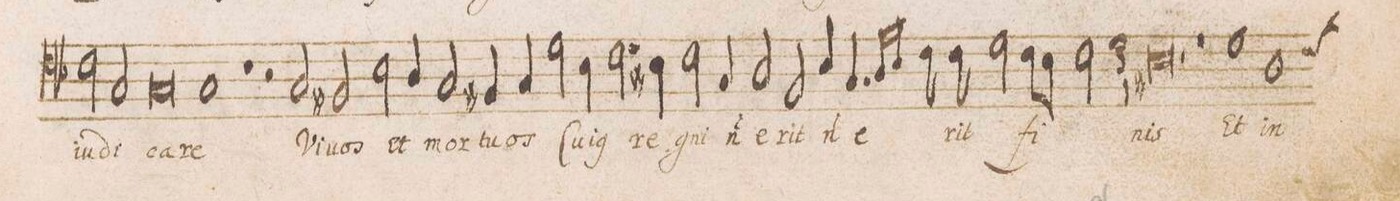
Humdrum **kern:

**kern	**text
*I"ALTVS	*
*clefC4	*
*k[b-]	*
*met(C|)	*
*M2/1	*
=116-	=116-
2c\	iu-
2G/	-di-
0G	-ca-
=117-	=117-
1G	-re
=118-	=118-
1r	.
2r	.
2G/	Vi-
=119-	=119-
2F#X/	-uos
2B-\	et
4A/	.
2G/	mor-
4F#X/	-tu-
=120-	=120-
4G/	-os
2d\	Cu-
4B-\	-i(us)
2.c\	re-
4Bn\	.
=121-	=121-
2c\	-gni
4G/	n(on)
2A/	e-
2Fny/	-rit
4B-y/	n(on)
=122-	=122-
4.G/	e-
16A/LL	.
16B-/JJ	.
8c\	.
8c\	-rit
2d\	fi-
8c\L	.
8B-\J	.
2c\	.
=123-	=123-
*M3/1	*
0Bn	nis
1r	.
=124-	=124-
1r	.
1d	Et
1A	in
*-	*-
